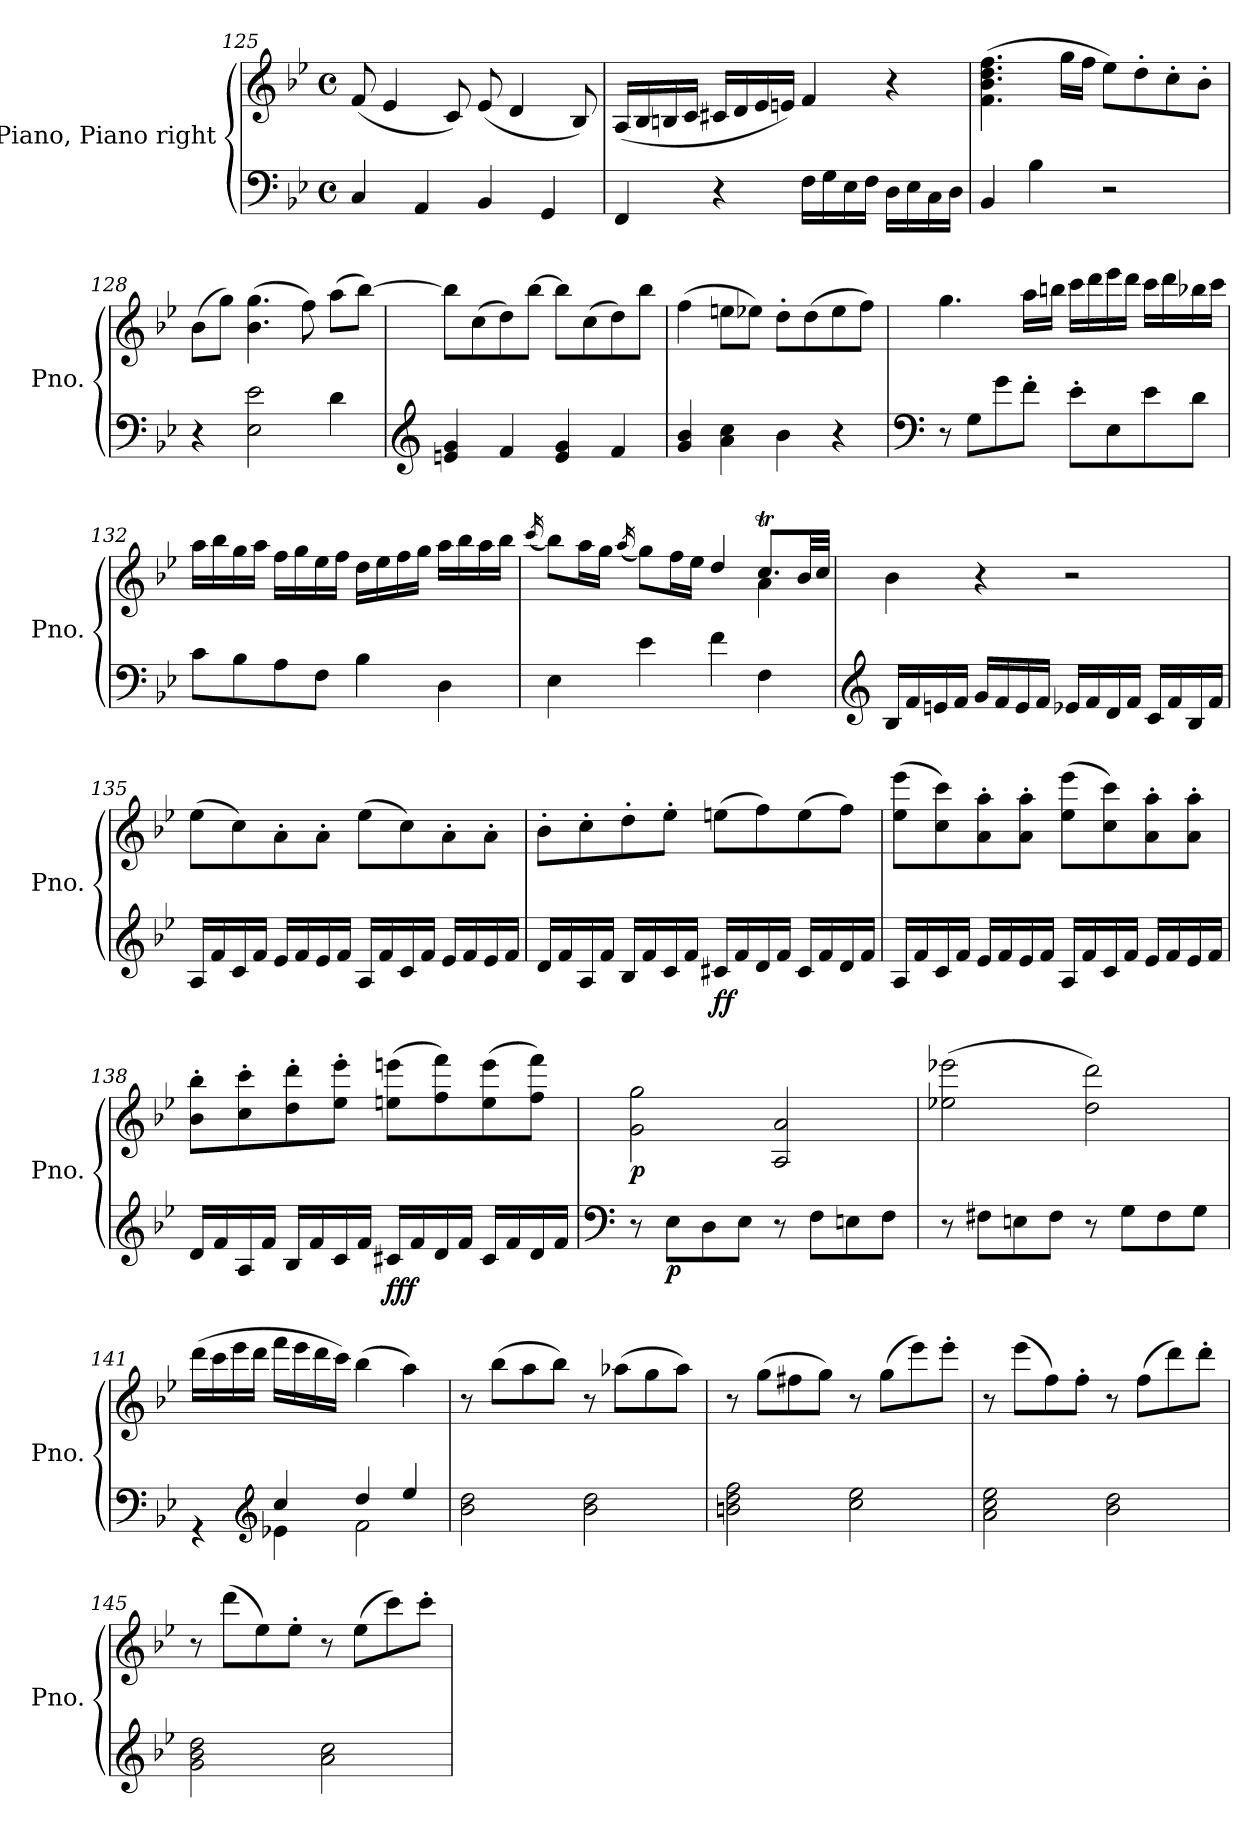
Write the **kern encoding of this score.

**kern	**kern	**dynam
*part1	*part1	*part1
*staff2	*staff1	*staff1/2
*I"Piano, Piano right	*	*
*I'Pno.	*	*
*clefF4	*clefG2	*
*k[b-e-]	*k[b-e-]	*
*M4/4	*M4/4	*
*met(c)	*met(c)	*
=125	=125	=125
4C/	(<8f/	.
.	4e-/	.
4AA/	.	.
.	8c/)	.
4BB-/	(<8e-/	.
.	4d/	.
4GG/	.	.
.	8B-/)	.
=126	=126	=126
4FF/	(<16A/LL	.
.	16B-/	.
.	16Bn/	.
.	16c/JJ	.
4r	16c#X/LL	.
.	16d/	.
.	16e-/	.
.	16en/JJ)	.
16F\LL	4f/	.
16G\	.	.
16E-\	.	.
16F\JJ	.	.
16D\LL	4r	.
16E-\	.	.
16C\	.	.
16D\JJ	.	.
!!LO:LB:g=z
=127	=127	=127
4BB-/	(>4.f\ 4.b-\ 4.dd\ 4.ff\	.
4B-\	.	.
.	16gg\LL	.
.	16ff\JJ	.
2r	8ee-\L)	.
.	8dd'\	.
.	8cc'\	.
.	8b-'\J	.
=128	=128	=128
4r	(>8b-\L	.
.	8gg\J)	.
2E-\ 2e-\	(>4.b-\ 4.gg\	.
.	8ff\)	.
4d\	(>8aa\L	.
.	[8bb-\J)	.
=129	=129	=129
*clefG2	*	*
4en/ 4g/	8bb-\L]	.
.	(>8cc\	.
4f/	8dd\)	.
.	[8bb-\J	.
4e/ 4g/	8bb-\L]	.
.	(>8cc\	.
4f/	8dd\)	.
.	8bb-\J	.
=130	=130	=130
4g/ 4b-/	(>4ff\	.
4a\ 4cc\	8een\L	.
.	8ee-X\J)	.
4b-\	8dd'\L	.
.	(>8dd\	.
4r	8ee-\	.
.	8ff\J)	.
!!LO:PB:g=z
=131	=131	=131
*clefF4	*	*
8r	4.gg\	.
8G\L	.	.
8g\	.	.
8f'\J	16aa\LL	.
.	16bbn\JJ	.
8e-'\L	16ccc\LL	.
.	16ddd\	.
8E-\	16eee-\	.
.	16ddd\JJ	.
8e-\	16ccc\LL	.
.	16ddd\	.
8d\J	16bb-X\	.
.	16ccc\JJ	.
=132	=132	=132
8c\L	16aa\LL	.
.	16bb-\	.
8B-\	16gg\	.
.	16aa\JJ	.
8A\	16ff\LL	.
.	16gg\	.
8F\J	16ee-\	.
.	16ff\JJ	.
4B-\	16dd\LL	.
.	16ee-\	.
.	16ff\	.
.	16gg\JJ	.
4D\	16aa\LL	.
.	16bb-\	.
.	16aa\	.
.	16bb-\JJ	.
!!LO:LB:g=z
=133	=133	=133
.	(<16qccc/	.
*	*^	*
4E-\	8bb-\L)	2.ryy	.
.	16aa\L	.	.
.	16gg\JJ	.	.
.	(<16qaa/	.	.
4e-\	8gg\L)	.	.
.	16ff\L	.	.
.	16ee-\JJ	.	.
4f\	4dd/	.	.
4F\	8.ccT/L	4a\	.
.	32b-/LL	.	.
.	32cc/JJJ	.	.
*	*v	*v	*
=134	=134	=134
*clefG2	*	*
16B-/LL	4b-\	.
16f/	.	.
16en/	.	.
16f/JJ	.	.
16g/LL	4r	.
16f/	.	.
16e/	.	.
16f/JJ	.	.
16e-X/LL	2r	.
16f/	.	.
16d/	.	.
16f/JJ	.	.
16c/LL	.	.
16f/	.	.
16B-/	.	.
16f/JJ	.	.
!!LO:LB:g=z
=135	=135	=135
!	!	!LO:DY:b=2
!	!	!LO:DY:n=1:b
16A/LL	(>8ee-\L	fp fp
16f/	.	.
16c/	8cc\)	.
16f/JJ	.	.
16e-/LL	8a'\	.
16f/	.	.
16e-/	8a'\J	.
16f/JJ	.	.
!	!	!LO:DY:n=2:b=2
!	!	!LO:DY:n=3:b
16A/LL	(>8ee-\L	fp fp
16f/	.	.
16c/	8cc\)	.
16f/JJ	.	.
16e-/LL	8a'\	.
16f/	.	.
16e-/	8a'\J	.
16f/JJ	.	.
=136	=136	=136
16d/LL	8b-'\L	.
16f/	.	.
16A/	8cc'\	.
16f/JJ	.	.
16B-/LL	8dd'\	.
16f/	.	.
16c/	8ee-'\J	.
16f/JJ	.	.
!	!	!LO:DY:b=2
!	!	!LO:DY:n=1:b
16c#X/LL	(>8een\L	f f
16f/	.	.
16d/	8ff\)	.
16f/JJ	.	.
16c#/LL	(>8ee\	.
16f/	.	.
16d/	8ff\J)	.
16f/JJ	.	.
!!LO:LB:g=z
=137	=137	=137
!	!	!LO:DY:b=2
!	!	!LO:DY:n=1:b
16A/LL	(>8ee-\ 8eee-\L	fp fp
16f/	.	.
16c/	8cc\ 8ccc\)	.
16f/JJ	.	.
16e-/LL	8a\' 8aa\'	.
16f/	.	.
16e-/	8a\' 8aa\'J	.
16f/JJ	.	.
!	!	!LO:DY:n=2:b=2
!	!	!LO:DY:n=3:b
16A/LL	(>8ee-\ 8eee-\L	fp fp
16f/	.	.
16c/	8cc\ 8ccc\)	.
16f/JJ	.	.
16e-/LL	8a\' 8aa\'	.
16f/	.	.
16e-/	8a\' 8aa\'J	.
16f/JJ	.	.
=138	=138	=138
16d/LL	8b-\' 8bb-\'L	.
16f/	.	.
16A/	8cc\' 8ccc\'	.
16f/JJ	.	.
16B-/LL	8dd\' 8ddd\'	.
16f/	.	.
16c/	8ee-\' 8eee-\'J	.
16f/JJ	.	.
!	!	!LO:DY:b=2
!	!	!LO:DY:n=1:b
!	!	!LO:DY:n=2:b
16c#X/LL	(>8een\ 8eeen\L	f f f
16f/	.	.
16d/	8ff\ 8fff\)	.
16f/JJ	.	.
16c#/LL	(>8ee\ 8eee\	.
16f/	.	.
16d/	8ff\ 8fff\J)	.
16f/JJ	.	.
=139	=139	=139
*clefF4	*	*
!	!	!LO:DY:b
8r	2g\ 2gg\	p
!	!	!LO:DY:b=2
8E-\L	.	p
8D\	.	.
8E-\J	.	.
8r	2A/ 2a/	.
8F\L	.	.
8En\	.	.
8F\J	.	.
!!LO:LB:g=z
=140	=140	=140
8r	(>2ee-X\ 2eee-X\	.
8F#X\L	.	.
8En\	.	.
8F#\J	.	.
8r	2dd\ 2ddd\)	.
8G\L	.	.
8F#\	.	.
8G\J	.	.
=141	=141	=141
*^	*	*
4rGG	4ryy	(>16ddd\LL	.
.	.	16ccc\	.
.	.	16eee-\	.
.	.	16ddd\JJ	.
*clefG2	*	*	*
4cc/	4e-X\	16fff\LL	.
.	.	16eee-\	.
.	.	16ddd\	.
.	.	16ccc\JJ)	.
4dd/	2f\	(>4bb-\	.
4ee-/	.	4aa\)	.
*v	*v	*	*
=142	=142	=142
2b-\ 2dd\	8r	.
.	(>8bb-\L	.
.	8aa\	.
.	8bb-\J)	.
2b-\ 2dd\	8r	.
.	(>8aa-X\L	.
.	8gg\	.
.	8aa-\J)	.
=143	=143	=143
2bn\ 2dd\ 2ff\	8r	.
.	(>8gg\L	.
.	8ff#X\	.
.	8gg\J)	.
2cc\ 2ee-\	8r	.
.	(>8gg\L	.
.	8eee-\)	.
.	8eee-'\J	.
!!LO:PB:g=z
=144	=144	=144
2a\ 2cc\ 2ee-\	8r	.
.	(>8eee-\L	.
.	8ff\)	.
.	8ff'\J	.
2b-\ 2dd\	8r	.
.	(>8ff\L	.
.	8ddd\)	.
.	8ddd'\J	.
=145	=145	=145
2g\ 2b-\ 2dd\	8r	.
.	(>8ddd\L	.
.	8ee-\)	.
.	8ee-'\J	.
2a\ 2cc\	8r	.
.	(>8ee-\L	.
.	8ccc\)	.
.	8ccc'\J	.
=	=	=
*-	*-	*-
